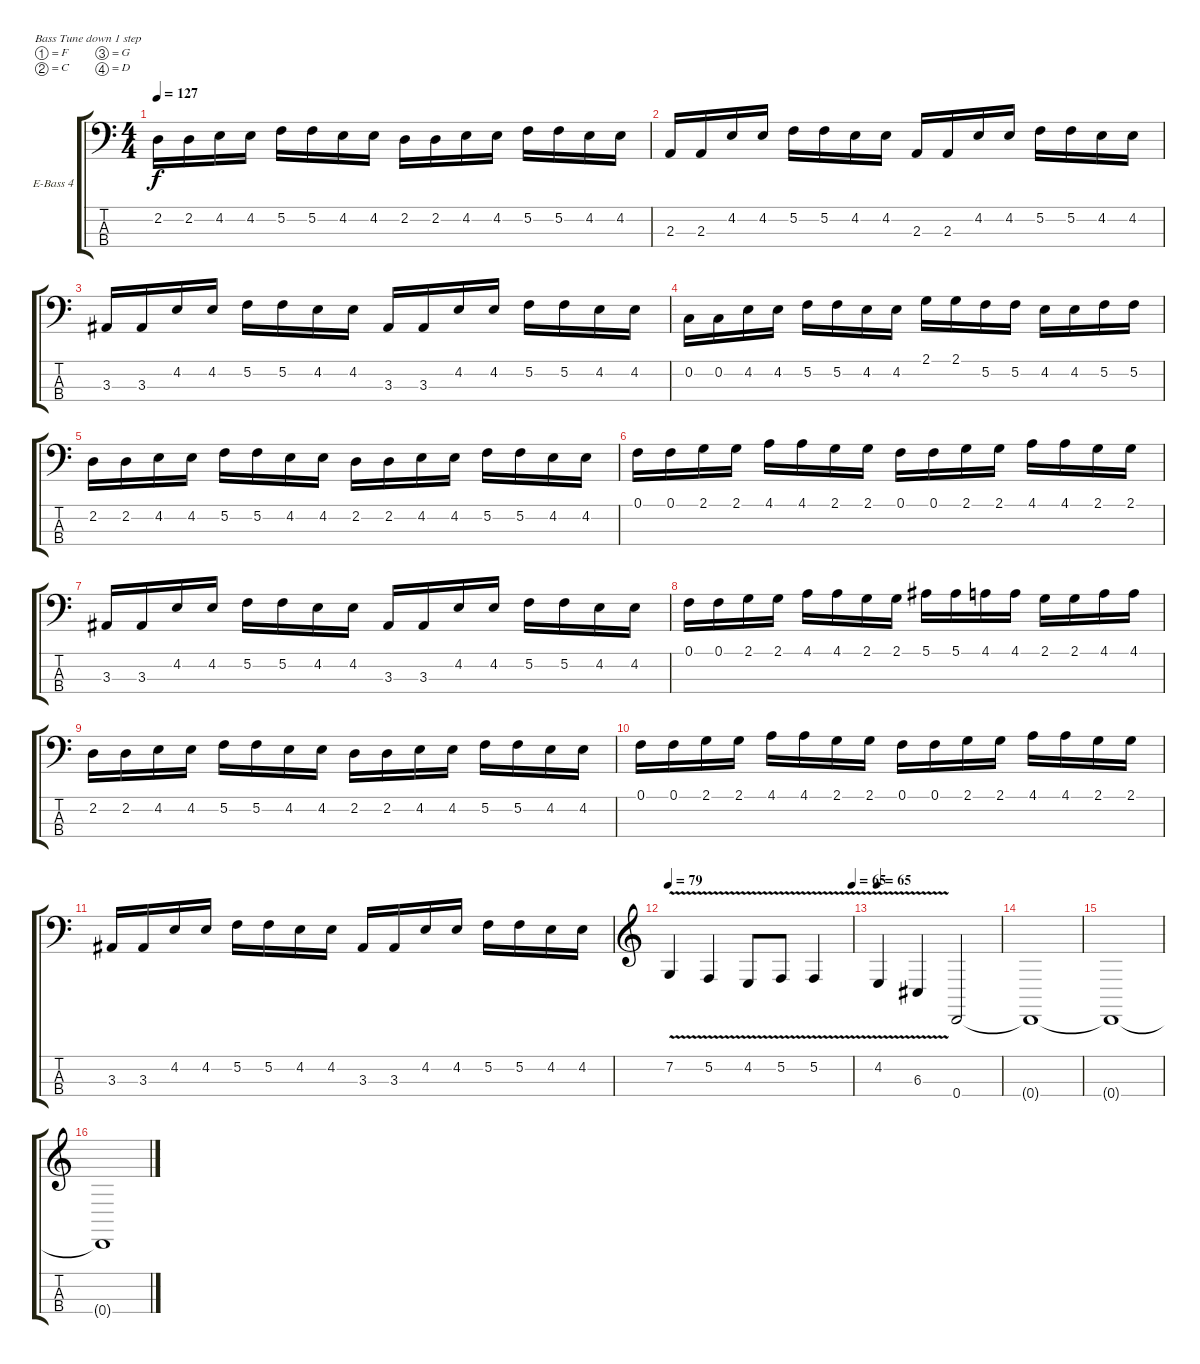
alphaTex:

\bracketExtendMode groupsimilarinstruments
\firstSystemTrackNameOrientation horizontal
\otherSystemsTrackNameOrientation horizontal
\track ("Bass (4 string)" "E-Bass 4") {instrument electricbassfinger}
\staff {score tabs}
\tuning (F2 C2 G1 D1)
\ts (4 4)
\tempo 127
\clef f4
\scale
0.333333
\ks c
2.2.16{dy f} 2.2.16 4.2.16 4.2.16 5.2.16 5.2.16 4.2.16 4.2.16 2.2.16 2.2.16 4.2.16 4.2.16 5.2.16 5.2.16 4.2.16 4.2.16 |
\scale
0.333333 2.3.16 2.3.16 4.2.16 4.2.16 5.2.16 5.2.16 4.2.16 4.2.16 2.3.16 2.3.16 4.2.16 4.2.16 5.2.16 5.2.16 4.2.16 4.2.16 |
\scale
0.333333 3.3.16 3.3.16 4.2.16 4.2.16 5.2.16 5.2.16 4.2.16 4.2.16 3.3.16 3.3.16 4.2.16 4.2.16 5.2.16 5.2.16 4.2.16 4.2.16 |
\scale
0.333333 0.2.16 0.2.16 4.2.16 4.2.16 5.2.16 5.2.16 4.2.16 4.2.16 2.1.16 2.1.16 5.2.16 5.2.16 4.2.16 4.2.16 5.2.16 5.2.16 |
\scale
0.333333 2.2.16 2.2.16 4.2.16 4.2.16 5.2.16 5.2.16 4.2.16 4.2.16 2.2.16 2.2.16 4.2.16 4.2.16 5.2.16 5.2.16 4.2.16 4.2.16 |
\scale
0.333333 0.1.16 0.1.16 2.1.16 2.1.16 4.1.16 4.1.16 2.1.16 2.1.16 0.1.16 0.1.16 2.1.16 2.1.16 4.1.16 4.1.16 2.1.16 2.1.16 |
\scale
0.333333 3.3.16 3.3.16 4.2.16 4.2.16 5.2.16 5.2.16 4.2.16 4.2.16 3.3.16 3.3.16 4.2.16 4.2.16 5.2.16 5.2.16 4.2.16 4.2.16 |
\scale
0.333333 0.1.16 0.1.16 2.1.16 2.1.16 4.1.16 4.1.16 2.1.16 2.1.16 5.1.16 5.1.16 4.1.16 4.1.16 2.1.16 2.1.16 4.1.16 4.1.16 |
\scale
0.333333 2.2.16 2.2.16 4.2.16 4.2.16 5.2.16 5.2.16 4.2.16 4.2.16 2.2.16 2.2.16 4.2.16 4.2.16 5.2.16 5.2.16 4.2.16 4.2.16 |
\scale
0.333333 0.1.16 0.1.16 2.1.16 2.1.16 4.1.16 4.1.16 2.1.16 2.1.16 0.1.16 0.1.16 2.1.16 2.1.16 4.1.16 4.1.16 2.1.16 2.1.16 |
3.3.16 3.3.16 4.2.16 4.2.16 5.2.16 5.2.16 4.2.16 4.2.16 3.3.16 3.3.16 4.2.16 4.2.16 5.2.16 5.2.16 4.2.16 4.2.16 |
\tempo 79
\tempo (65 1)
\clef g2
\scale
0.333333 7.2{v}.4 5.2{v}.4 4.2{v}.8 5.2{v}.8 5.2{v}.4 |
\tempo 65
\scale
0.333333 4.2{v}.4 6.3{v}.4 0.4.2 |
\scale
0.333333 0.4{t}.1 |
\scale
0.333333 0.4{t}.1 |
\scale
0.333333 0.4{t}.1
